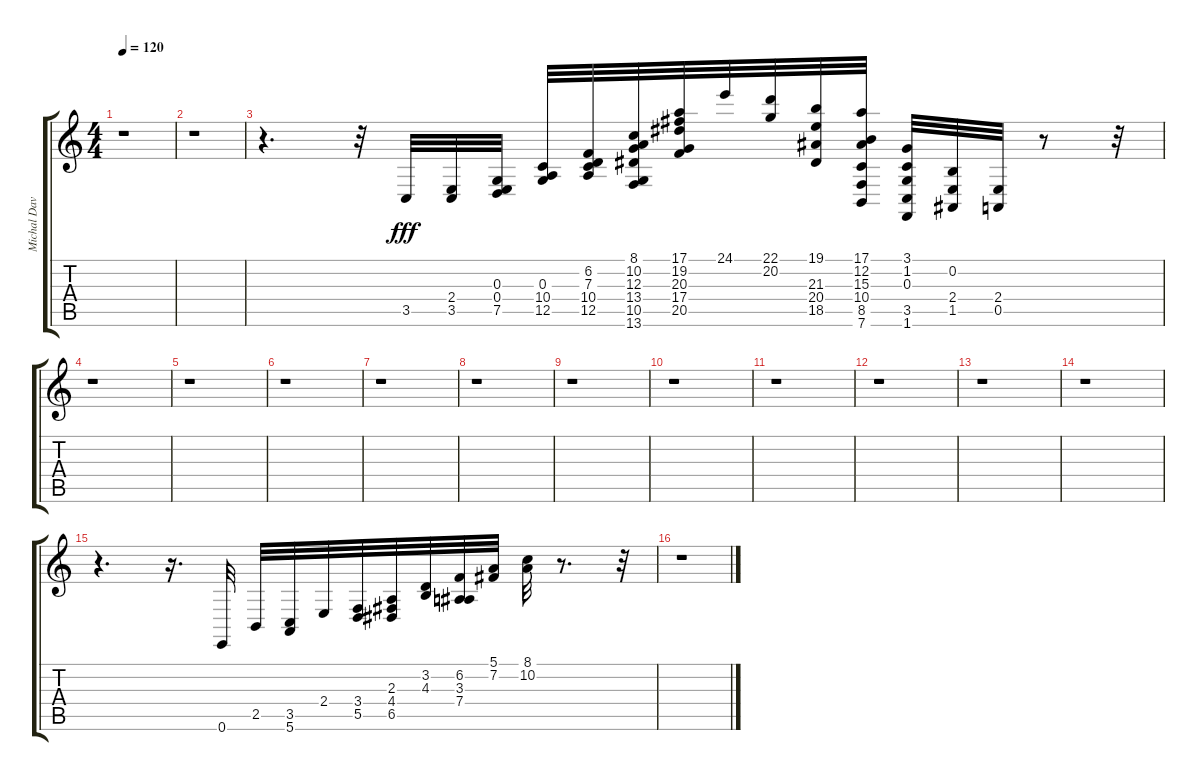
\track ("Michal David klávesy" "Michal Dav") {instrument lead2sawtooth}
\staff {score tabs}
\tuning (E4 B3 G3 D3 A2 E2) {hide}
\ts (4 4)
\tempo 120
\clef g2
\ks c
r.1{dy f} |
r.1 |
r.4{d} r.32 3.5.32{dy fff volume 12} (2.4 3.5).32 (0.3 0.4 7.5).32 (0.3 10.4 12.5).32 (6.2 7.3 10.4 12.5).32 (8.1 10.2 12.3 13.4 10.5 13.6).32 (17.1 19.2 20.3 17.4 20.5).32 24.1.32 (22.1 20.2).32 (19.1 21.3 20.4 18.5).32 (17.1 12.2 15.3 10.4 8.5 7.6).32 (3.1 1.2 0.3 3.5 1.6).32 (0.2 2.4 1.5).32 (2.4 0.5).32 r.8 r.32 |
r.1 |
r.1 |
r.1 |
r.1 |
r.1 |
r.1 |
r.1 |
r.1 |
r.1 |
r.1 |
r.1 |
r.4{d} r.16{d} 0.6.32 2.5.32 (3.5 5.6).32 2.4.32 (3.4 5.5).32 (2.3 4.4 6.5).32 (3.2 4.3).32 (6.2 3.3 7.4).32 (5.1 7.2).32 (8.1 10.2).32 r.8{d} r.32 |
r.1
